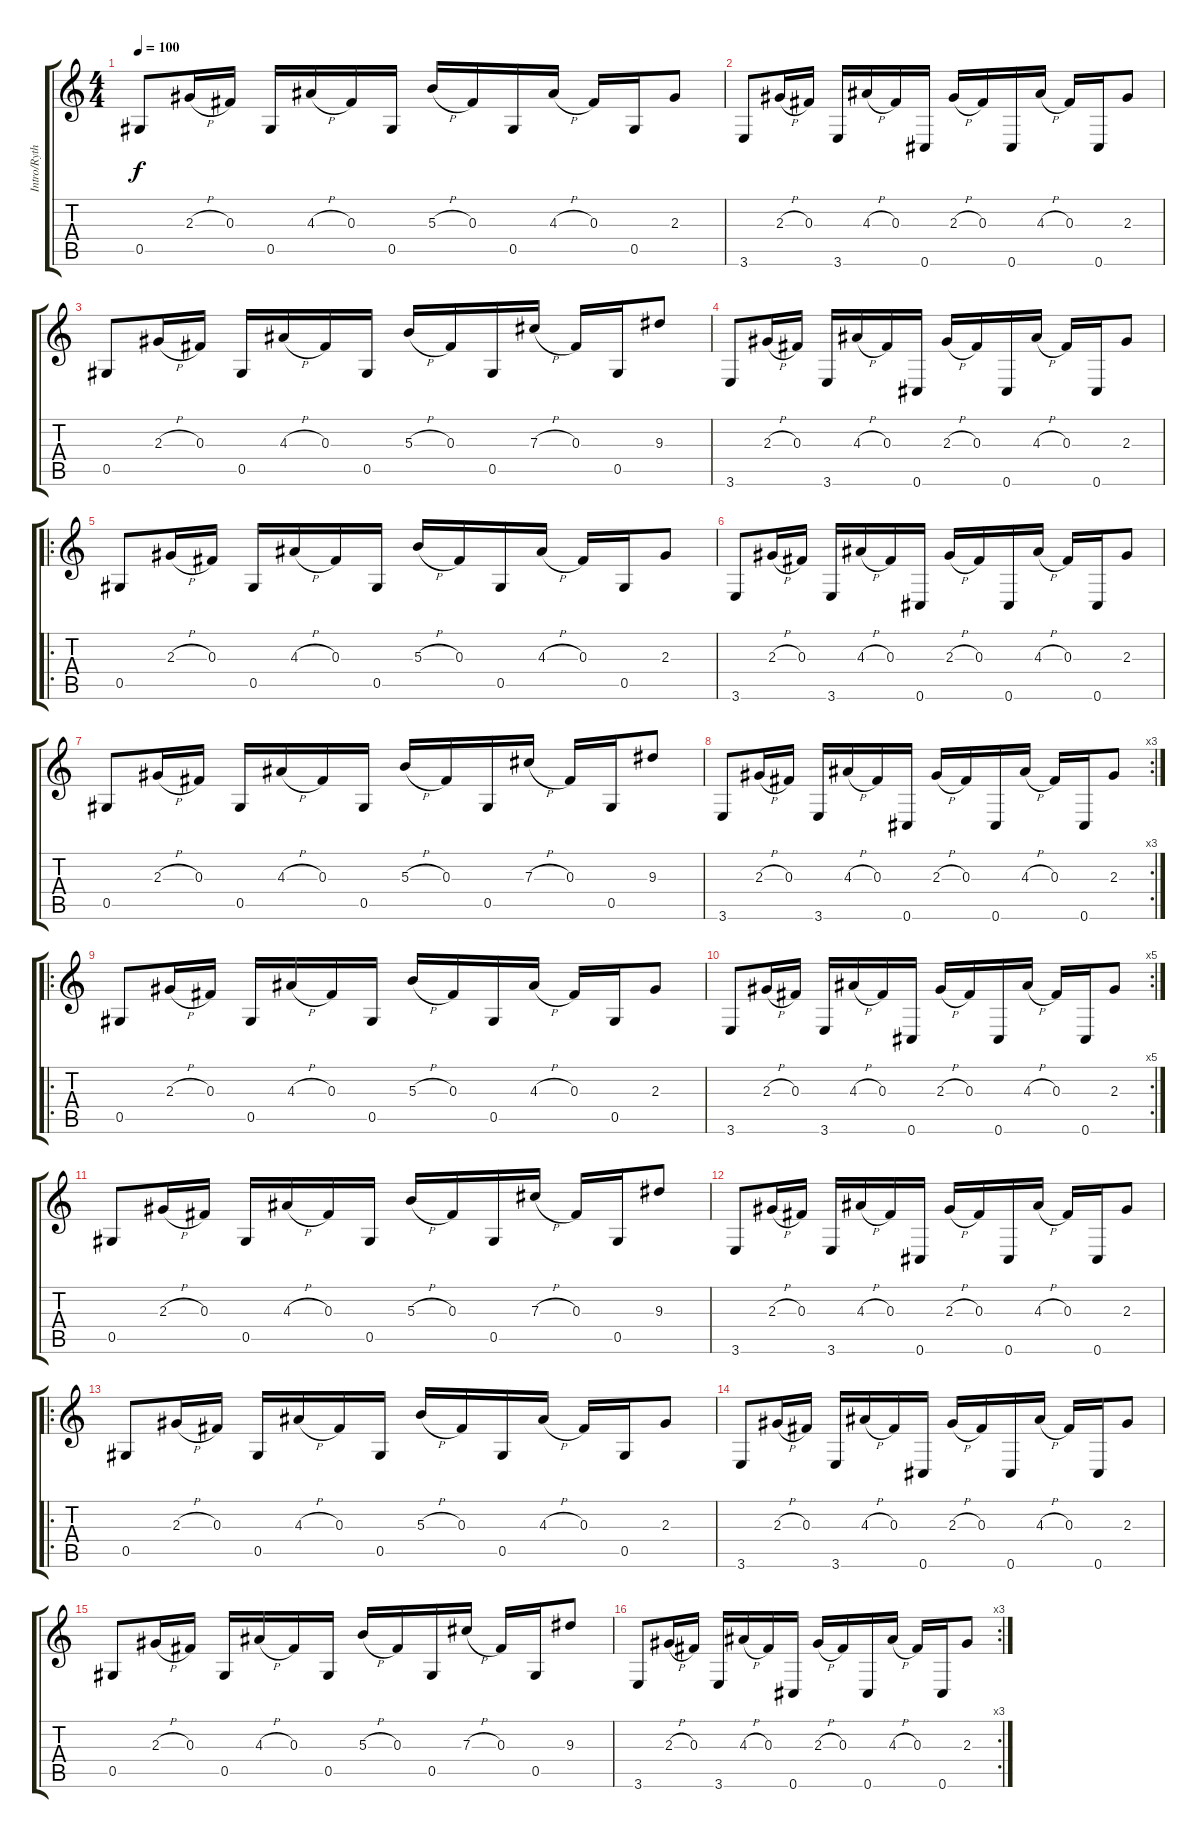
\track ("Intro/Rythem Acoustic" "Intro/Ryth") {instrument acousticguitarsteel}
\staff {score tabs}
\tuning (Eb4 Bb3 Gb3 Db3 Ab2 Db2) {hide}
\ts (4 4)
\tempo 100
\clef g2
\ks c
0.5.8{dy f instrument acousticguitarsteel} 2.3{h}.16 0.3.16 0.5.16 4.3{h}.16 0.3.16 0.5.16 5.3{h}.16 0.3.16 0.5.16 4.3{h}.16 0.3.16 0.5.16 2.3.8 |
3.6.8 2.3{h}.16 0.3.16 3.6.16 4.3{h}.16 0.3.16 0.6.16 2.3{h}.16 0.3.16 0.6.16 4.3{h}.16 0.3.16 0.6.16 2.3.8 |
0.5.8 2.3{h}.16 0.3.16 0.5.16 4.3{h}.16 0.3.16 0.5.16 5.3{h}.16 0.3.16 0.5.16 7.3{h}.16 0.3.16 0.5.16 9.3.8 |
3.6.8 2.3{h}.16 0.3.16 3.6.16 4.3{h}.16 0.3.16 0.6.16 2.3{h}.16 0.3.16 0.6.16 4.3{h}.16 0.3.16 0.6.16 2.3.8 |
\ro
0.5.8 2.3{h}.16 0.3.16 0.5.16 4.3{h}.16 0.3.16 0.5.16 5.3{h}.16 0.3.16 0.5.16 4.3{h}.16 0.3.16 0.5.16 2.3.8 |
3.6.8 2.3{h}.16 0.3.16 3.6.16 4.3{h}.16 0.3.16 0.6.16 2.3{h}.16 0.3.16 0.6.16 4.3{h}.16 0.3.16 0.6.16 2.3.8 |
0.5.8 2.3{h}.16 0.3.16 0.5.16 4.3{h}.16 0.3.16 0.5.16 5.3{h}.16 0.3.16 0.5.16 7.3{h}.16 0.3.16 0.5.16 9.3.8 |
\rc 3
3.6.8 2.3{h}.16 0.3.16 3.6.16 4.3{h}.16 0.3.16 0.6.16 2.3{h}.16 0.3.16 0.6.16 4.3{h}.16 0.3.16 0.6.16 2.3.8 |
\ro
0.5.8 2.3{h}.16 0.3.16 0.5.16 4.3{h}.16 0.3.16 0.5.16 5.3{h}.16 0.3.16 0.5.16 4.3{h}.16 0.3.16 0.5.16 2.3.8 |
\rc 5
3.6.8 2.3{h}.16 0.3.16 3.6.16 4.3{h}.16 0.3.16 0.6.16 2.3{h}.16 0.3.16 0.6.16 4.3{h}.16 0.3.16 0.6.16 2.3.8 |
0.5.8 2.3{h}.16 0.3.16 0.5.16 4.3{h}.16 0.3.16 0.5.16 5.3{h}.16 0.3.16 0.5.16 7.3{h}.16 0.3.16 0.5.16 9.3.8 |
3.6.8 2.3{h}.16 0.3.16 3.6.16 4.3{h}.16 0.3.16 0.6.16 2.3{h}.16 0.3.16 0.6.16 4.3{h}.16 0.3.16 0.6.16 2.3.8 |
\ro
0.5.8 2.3{h}.16 0.3.16 0.5.16 4.3{h}.16 0.3.16 0.5.16 5.3{h}.16 0.3.16 0.5.16 4.3{h}.16 0.3.16 0.5.16 2.3.8 |
3.6.8 2.3{h}.16 0.3.16 3.6.16 4.3{h}.16 0.3.16 0.6.16 2.3{h}.16 0.3.16 0.6.16 4.3{h}.16 0.3.16 0.6.16 2.3.8 |
0.5.8 2.3{h}.16 0.3.16 0.5.16 4.3{h}.16 0.3.16 0.5.16 5.3{h}.16 0.3.16 0.5.16 7.3{h}.16 0.3.16 0.5.16 9.3.8 |
\rc 3
3.6.8 2.3{h}.16 0.3.16 3.6.16 4.3{h}.16 0.3.16 0.6.16 2.3{h}.16 0.3.16 0.6.16 4.3{h}.16 0.3.16 0.6.16 2.3.8
